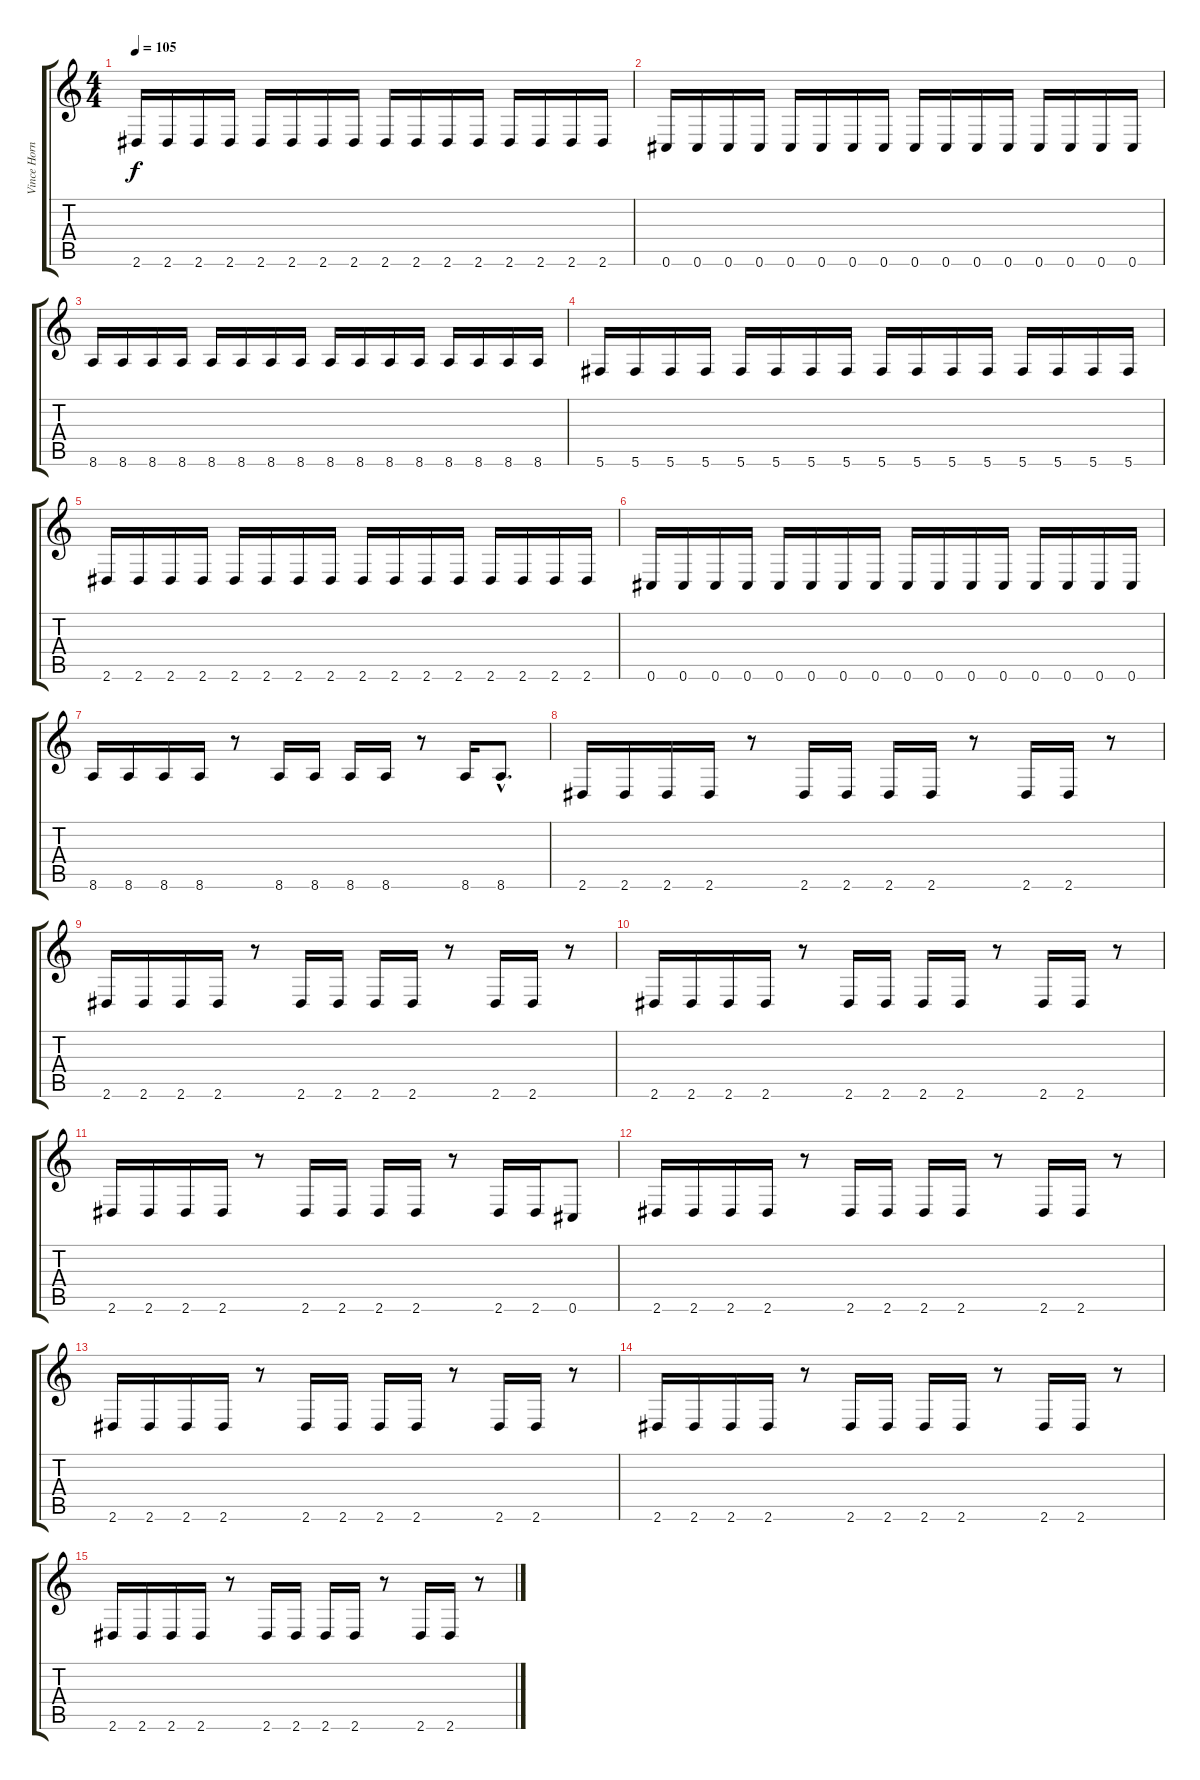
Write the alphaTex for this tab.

\track ("Vince Hornsby - Bass" "Vince Horn") {instrument electricbasspick}
\staff {score tabs}
\tuning (Eb4 Bb3 Gb3 Db3 Ab2 Db2) {hide}
\ts (4 4)
\tempo 105
\clef g2
\ks c
2.6.16{dy f} 2.6.16 2.6.16 2.6.16 2.6.16 2.6.16 2.6.16 2.6.16 2.6.16 2.6.16 2.6.16 2.6.16 2.6.16 2.6.16 2.6.16 2.6.16 |
0.6.16 0.6.16 0.6.16 0.6.16 0.6.16 0.6.16 0.6.16 0.6.16 0.6.16 0.6.16 0.6.16 0.6.16 0.6.16 0.6.16 0.6.16 0.6.16 |
8.6.16 8.6.16 8.6.16 8.6.16 8.6.16 8.6.16 8.6.16 8.6.16 8.6.16 8.6.16 8.6.16 8.6.16 8.6.16 8.6.16 8.6.16 8.6.16 |
5.6.16 5.6.16 5.6.16 5.6.16 5.6.16 5.6.16 5.6.16 5.6.16 5.6.16 5.6.16 5.6.16 5.6.16 5.6.16 5.6.16 5.6.16 5.6.16 |
2.6.16 2.6.16 2.6.16 2.6.16 2.6.16 2.6.16 2.6.16 2.6.16 2.6.16 2.6.16 2.6.16 2.6.16 2.6.16 2.6.16 2.6.16 2.6.16 |
0.6.16 0.6.16 0.6.16 0.6.16 0.6.16 0.6.16 0.6.16 0.6.16 0.6.16 0.6.16 0.6.16 0.6.16 0.6.16 0.6.16 0.6.16 0.6.16 |
8.6.16 8.6.16 8.6.16 8.6.16 r.8 8.6.16 8.6.16 8.6.16 8.6.16 r.8 8.6.16 8.6{hac}.8{d} |
2.6.16 2.6.16 2.6.16 2.6.16 r.8 2.6.16 2.6.16 2.6.16 2.6.16 r.8 2.6.16 2.6.16 r.8 |
2.6.16 2.6.16 2.6.16 2.6.16 r.8 2.6.16 2.6.16 2.6.16 2.6.16 r.8 2.6.16 2.6.16 r.8 |
2.6.16 2.6.16 2.6.16 2.6.16 r.8 2.6.16 2.6.16 2.6.16 2.6.16 r.8 2.6.16 2.6.16 r.8 |
2.6.16 2.6.16 2.6.16 2.6.16 r.8 2.6.16 2.6.16 2.6.16 2.6.16 r.8 2.6.16 2.6.16 0.6.8 |
2.6.16 2.6.16 2.6.16 2.6.16 r.8 2.6.16 2.6.16 2.6.16 2.6.16 r.8 2.6.16 2.6.16 r.8 |
2.6.16 2.6.16 2.6.16 2.6.16 r.8 2.6.16 2.6.16 2.6.16 2.6.16 r.8 2.6.16 2.6.16 r.8 |
2.6.16 2.6.16 2.6.16 2.6.16 r.8 2.6.16 2.6.16 2.6.16 2.6.16 r.8 2.6.16 2.6.16 r.8 |
2.6.16 2.6.16 2.6.16 2.6.16 r.8 2.6.16 2.6.16 2.6.16 2.6.16 r.8 2.6.16 2.6.16 r.8
